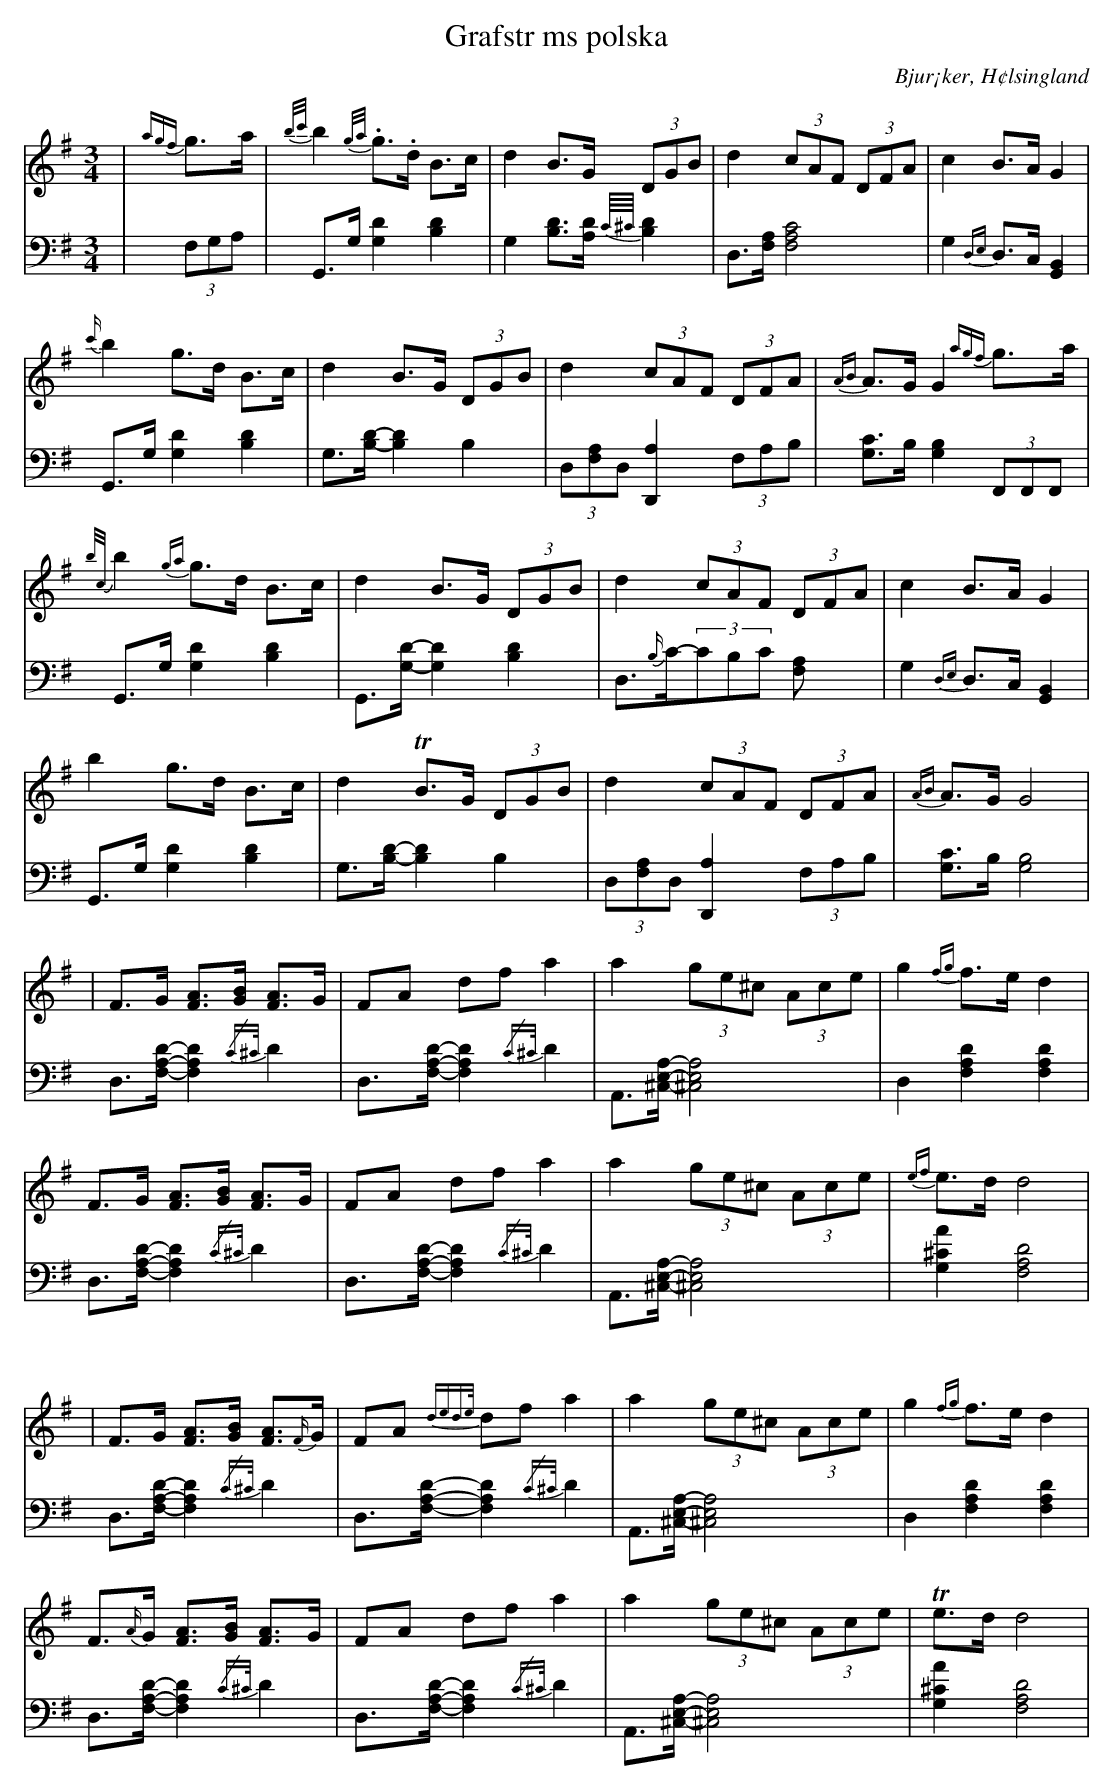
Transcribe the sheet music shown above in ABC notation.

X:1
T: Grafstr ms polska
O: Bjur¡ker, H¢lsingland
M: 3/4
L: 1/8
K: G
V:1
V:2
V: 1
|{agf}g>a|{b/c'/}b2. {g/a/}g.>d B>c|d2 B>G (3DGB|d2 (3cAF (3DFA|c2 B>A G2|
{c'/}b2 g>d B>c|d2 B>G (3DGB|d2 (3cAF (3DFA|{AB}A>G G2 {agf}g>a|
{b/c/}b2 {ga}g>d B>c|d2 B>G (3DGB|d2 (3cAF (3DFA|c2 B>A G2|
b2 g>d B>c|d2 TB>G (3DGB|d2 (3cAF (3DFA|{AB}A>G G4|
|F>G [FA]>[GB] [FA]>G |FA df a2 |a2 (3ge^c (3Ace |g2 {fg}f>e d2 |
F>G [FA]>[GB] [FA]>G |FA df a2 |a2 (3ge^c (3Ace |{ef}e>d d4|
|F>G [FA]>[GB] [FA]>{F/}G |FA {dede/}df a2 |a2 (3ge^c (3Ace |g2 {fg}f>e d2 |
F>{A/}G [FA]>[GB] [FA]>G |FA df a2 |a2 (3ge^c (3Ace |Te>d d4|
V:2 clef=bass
|(3F,G,A, | G,,>G, [G,2D2] [B,2D2]|G,2 [B,D]>[A,D] {C//^C//}[B,D]2|D,>[F,A,] [F,4A,4C4]| G,2 {D,E,}D,>C, [G,,2B,,2]|
 G,,>G, [G,2D2] [B,2D2]|G,>[B,D]-[B,2D2] B,2|(3D,[F,A,]D, [D,,2A,2] (3F,A,B,| [G,C]>B, [G,2B,2](3F,,F,,F,,|
G,,>G, [G,2D2] [B,2D2]|G,,>[G,D]-[G,2D2] [B,2D2]|D,>{B,/}C-(3CB,C [F,2A,]| G,2 {D,E,}D,>C, [G,,2B,,2]|
 G,,>G, [G,2D2] [B,2D2]|G,>[B,D]-[B,2D2] B,2|(3D,[F,A,]D, [D,,2A,2] (3F,A,B,| [G,C]>B, [G,4B,4]|
D,>[F,A,D]-[F,2A,2D2] {/C^C/}D2|D,>[F,A,D]-[F,2A,2D2] {/C^C/}D2| A,,>[^C,E,A,]-[^C,4E,4A,4]|D,2 [F,2A,2D2] [F,2A,2D2] |
D,>[F,A,D]-[F,2A,2D2] {/C^C/}D2| D,>[F,A,D]-[F,2A,2D2] {/C^C/}D2| A,,>[^C,E,A,]-[^C,4E,4A,4]| [G,2A2^C2] [F,4A,4D4]|
D,>[F,A,D]-[F,2A,2D2] {/C^C/}D2|D,>[F,A,D]-[F,2A,2D2] {/C^C/}D2| A,,>[^C,E,A,]-[^C,4E,4A,4]|D,2 [F,2A,2D2] [F,2A,2D2] |
D,>[F,A,D]-[F,2A,2D2] {/C^C/}D2| D,>[F,A,D]-[F,2A,2D2] {/C^C/}D2| A,,>[^C,E,A,]-[^C,4E,4A,4]| [G,2A2^C2] [F,4A,4D4]|
